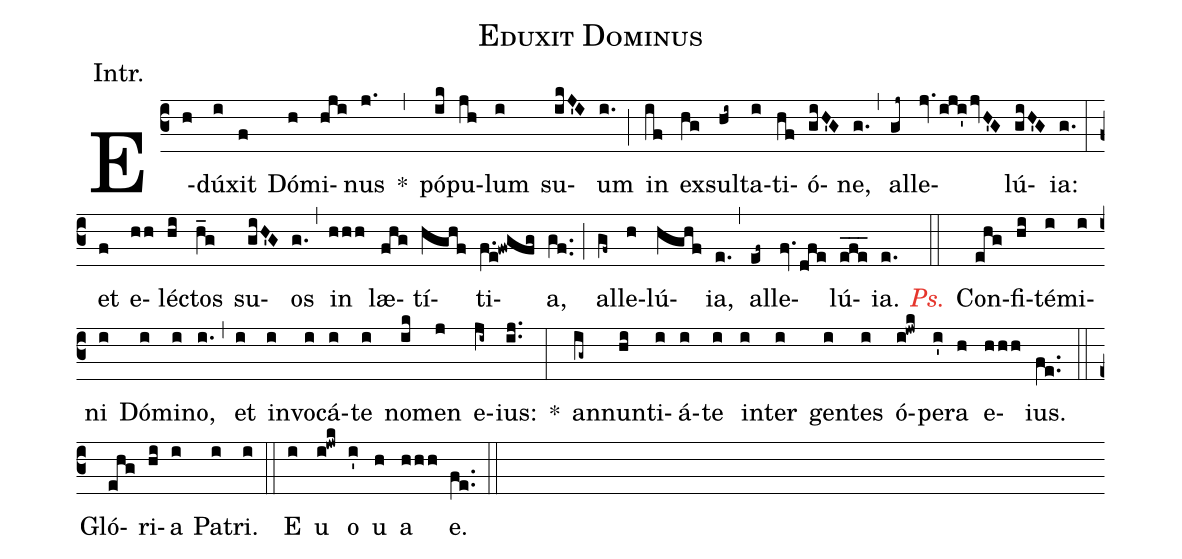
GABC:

name:Eduxit Dominus;
annotation:Intr.;
mode:7;
office-part:Introit;
%%
(c3) E-(h)dú(i)xit(f) Dó(h)mi(hji)nus(j.) *(,)
pó(ik)pu(jh)lum(i) su(ikJ'I)um(i.) (;)
in(if) ex(hg)sul(hi~)ta(i)ti(hf)ó(giH'G)ne,(g.) (,)
al(gj~)le(jv.iji'/jvH'G)lú(giH'G)ia:(g.) (:)
et(f) e(hh)léc(hi)tos(h_g) su(giH'G)os(g.) (,)
in(hhh) læ(fhg)tí(hghf)ti(f.e!fwgfg)a,(gf..) (;)
al(gf~)le(h)lú(hghf)ia,(e.) (,)
al(ef~)le(fv.dfe)lú(efe___)ia.(e.) <c><i>Ps.</i></c>(::)
Con(ehg)fi(hi)té(i)mi(i)ni(i) Dó(i)mi(i)no,(i.) (,)
et(i) in(i)vo(i)cá(i)te(i) no(ik)men(j) e(ji~)ius:(ij..) *(:)
an(ig~)nun(hi)ti(i)á(i)te(i) in(i)ter(i) gen(i)tes(i) ó(i!jwk)pe(i')ra(h) e(hhh)ius.(fe..) (::)
Gló(ehg)ri(hi)a(i) Pa(i)tri.(i) (::)
<eu>E(i) u(i!jwk) o(i') u(h) a(hhh) e.</eu>(fe..) (::)
